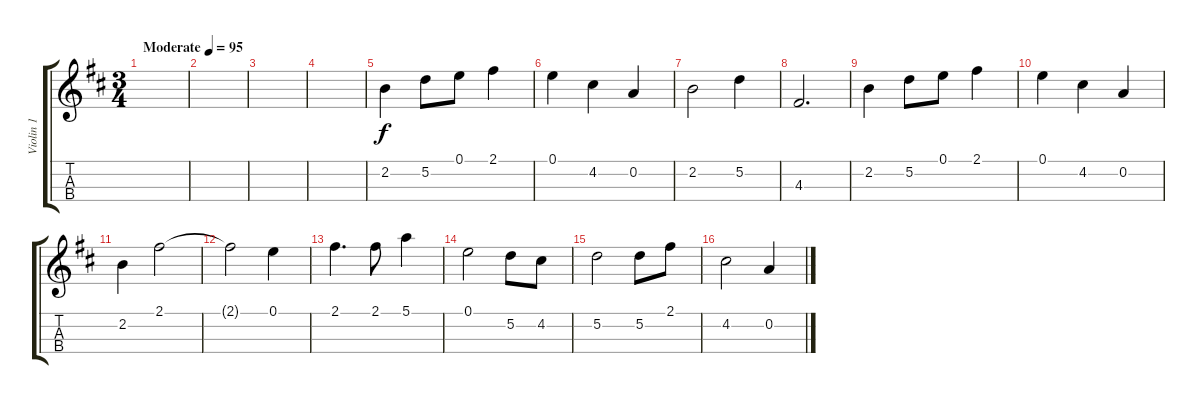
\track ("Violin 1" "Violin 1") {instrument stringensemble2}
\staff {score tabs}
\tuning (E5 A4 D4 G3) {hide}
\ts (3 4)
\tempo (95 "Moderate")
\clef g2
\ks d
|
|
|
|
2.2.4 5.2.8 0.1.8 2.1.4 |
0.1.4 4.2.4 0.2.4 |
2.2.2 5.2.4 |
4.3.2{d} |
2.2.4 5.2.8 0.1.8 2.1.4 |
0.1.4 4.2.4 0.2.4 |
2.2.4 2.1.2 |
2.1{t}.2 0.1.4 |
2.1.4{d} 2.1.8 5.1.4 |
0.1.2 5.2.8 4.2.8 |
5.2.2 5.2.8 2.1.8 |
4.2.2 0.2.4
